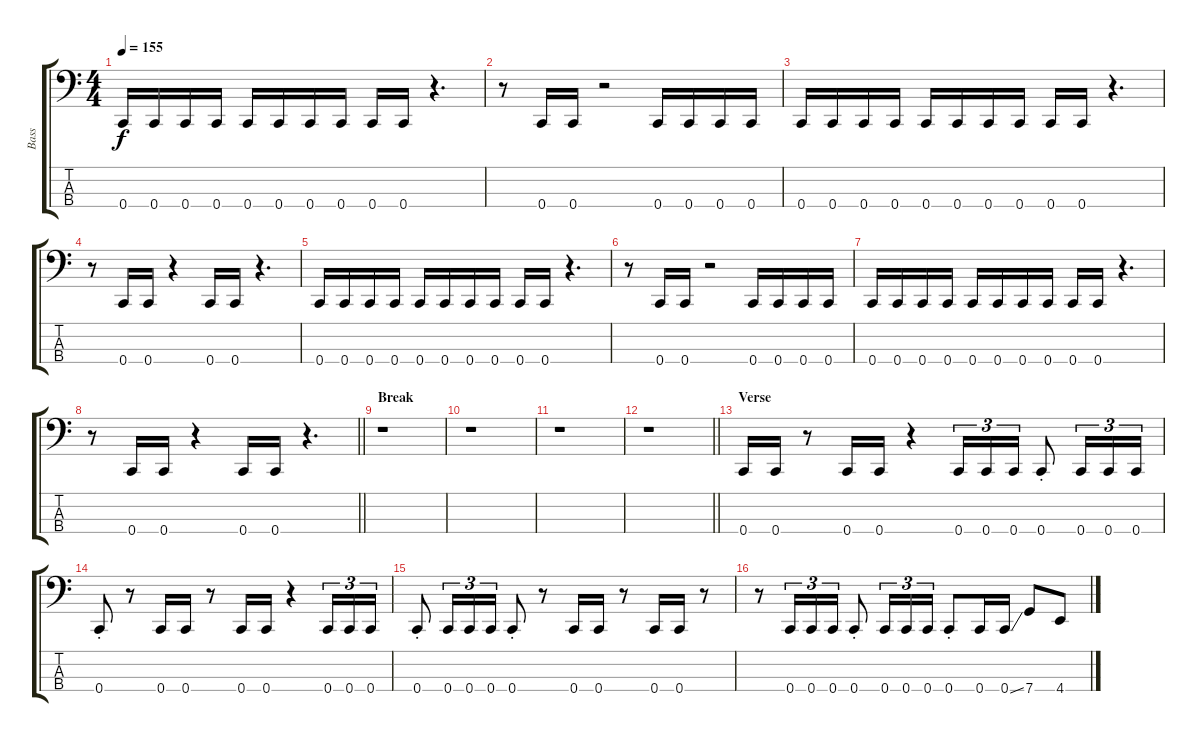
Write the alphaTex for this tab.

\track ("Bass" "Bass") {instrument electricbasspick}
\staff {score tabs}
\tuning (F2 C2 G1 C1) {hide}
\ts (4 4)
\tempo 155
\clef f4
\ks c
0.4.16{dy f} 0.4.16 0.4.16 0.4.16 0.4.16 0.4.16 0.4.16 0.4.16 0.4.16 0.4.16 r.4{d} |
r.8 0.4.16 0.4.16 r.2 0.4.16 0.4.16 0.4.16 0.4.16 |
0.4.16 0.4.16 0.4.16 0.4.16 0.4.16 0.4.16 0.4.16 0.4.16 0.4.16 0.4.16 r.4{d} |
r.8 0.4.16 0.4.16 r.4 0.4.16 0.4.16 r.4{d} |
0.4.16 0.4.16 0.4.16 0.4.16 0.4.16 0.4.16 0.4.16 0.4.16 0.4.16 0.4.16 r.4{d} |
r.8 0.4.16 0.4.16 r.2 0.4.16 0.4.16 0.4.16 0.4.16 |
0.4.16 0.4.16 0.4.16 0.4.16 0.4.16 0.4.16 0.4.16 0.4.16 0.4.16 0.4.16 r.4{d} |
\barLineRight lightlight
r.8 0.4.16 0.4.16 r.4 0.4.16 0.4.16 r.4{d} |
\section ("" "Break")
r.1 |
r.1 |
r.1 |
\barLineRight lightlight
r.1 |
\section ("" "Verse")
0.4.16 0.4.16 r.8 0.4.16 0.4.16 r.4 0.4.16{tu (3 2)} 0.4.16{tu (3 2)} 0.4.16{tu (3 2)} 0.4{st}.8 0.4.16{tu (3 2)} 0.4.16{tu (3 2)} 0.4.16{tu (3 2)} |
0.4{st}.8 r.8 0.4.16 0.4.16 r.8 0.4.16 0.4.16 r.4 0.4.16{tu (3 2)} 0.4.16{tu (3 2)} 0.4.16{tu (3 2)} |
0.4{st}.8 0.4.16{tu (3 2)} 0.4.16{tu (3 2)} 0.4.16{tu (3 2)} 0.4{st}.8 r.8 0.4.16 0.4.16 r.8 0.4.16 0.4.16 r.8 |
r.8 0.4.16{tu (3 2)} 0.4.16{tu (3 2)} 0.4.16{tu (3 2)} 0.4{st}.8 0.4.16{tu (3 2)} 0.4.16{tu (3 2)} 0.4.16{tu (3 2)} 0.4{st}.8 0.4.16 0.4{ss}.16 7.4.8 4.4.8
